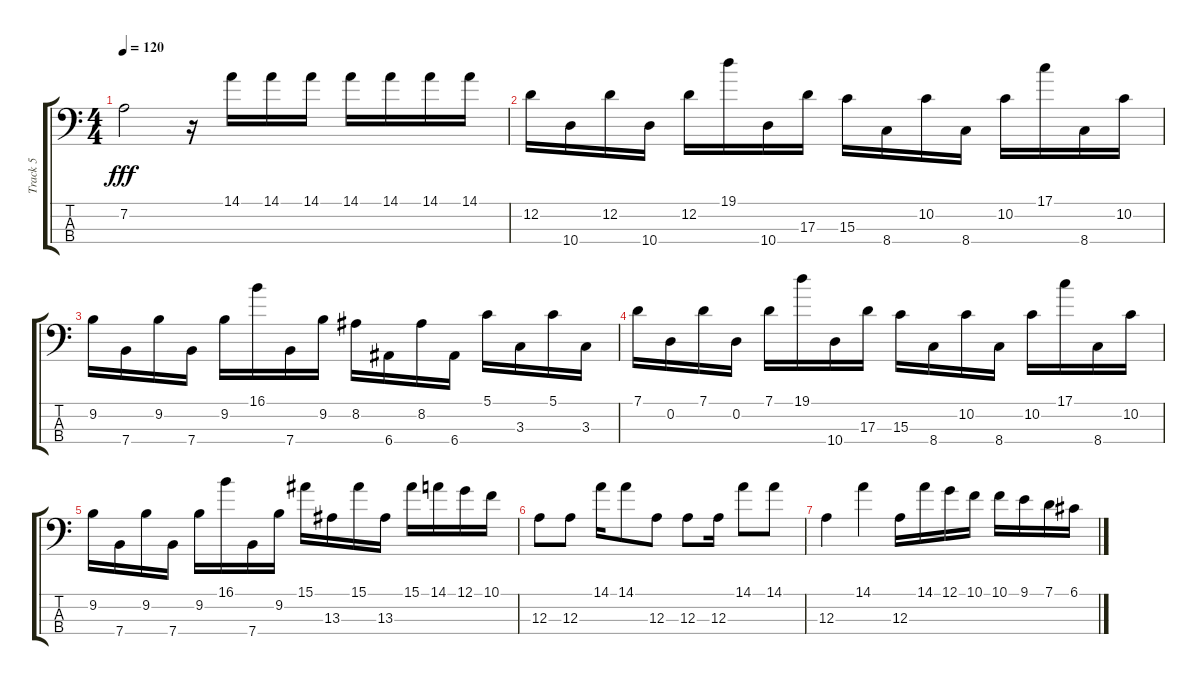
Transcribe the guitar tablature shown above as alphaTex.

\track ("Track 5" "Track 5") {instrument acousticbass}
\staff {score tabs}
\tuning (G2 D2 A1 E1) {hide}
\ts (4 4)
\tempo 120
\clef f4
\ks c
7.2.2{dy fff} r.16 14.1.16 14.1.16 14.1.16 14.1.16 14.1.16 14.1.16 14.1.16 |
12.2.16 10.4.16 12.2.16 10.4.16 12.2.16 19.1.16 10.4.16 17.3.16 15.3.16 8.4.16 10.2.16 8.4.16 10.2.16 17.1.16 8.4.16 10.2.16 |
9.2.16 7.4.16 9.2.16 7.4.16 9.2.16 16.1.16 7.4.16 9.2.16 8.2.16 6.4.16 8.2.16 6.4.16 5.1.16 3.3.16 5.1.16 3.3.16 |
7.1.16 0.2.16 7.1.16 0.2.16 7.1.16 19.1.16 10.4.16 17.3.16 15.3.16 8.4.16 10.2.16 8.4.16 10.2.16 17.1.16 8.4.16 10.2.16 |
9.2.16 7.4.16 9.2.16 7.4.16 9.2.16 16.1.16 7.4.16 9.2.16 15.1.16 13.3.16 15.1.16 13.3.16 15.1.16 14.1.16 12.1.16 10.1.16 |
12.3.8 12.3.8 14.1.16 14.1.8 12.3.8 12.3.8 12.3.16 14.1.8 14.1.8 |
12.3.4 14.1.4 12.3.16 14.1.16 12.1.16 10.1.16 10.1.16 9.1.16 7.1.16 6.1.16
